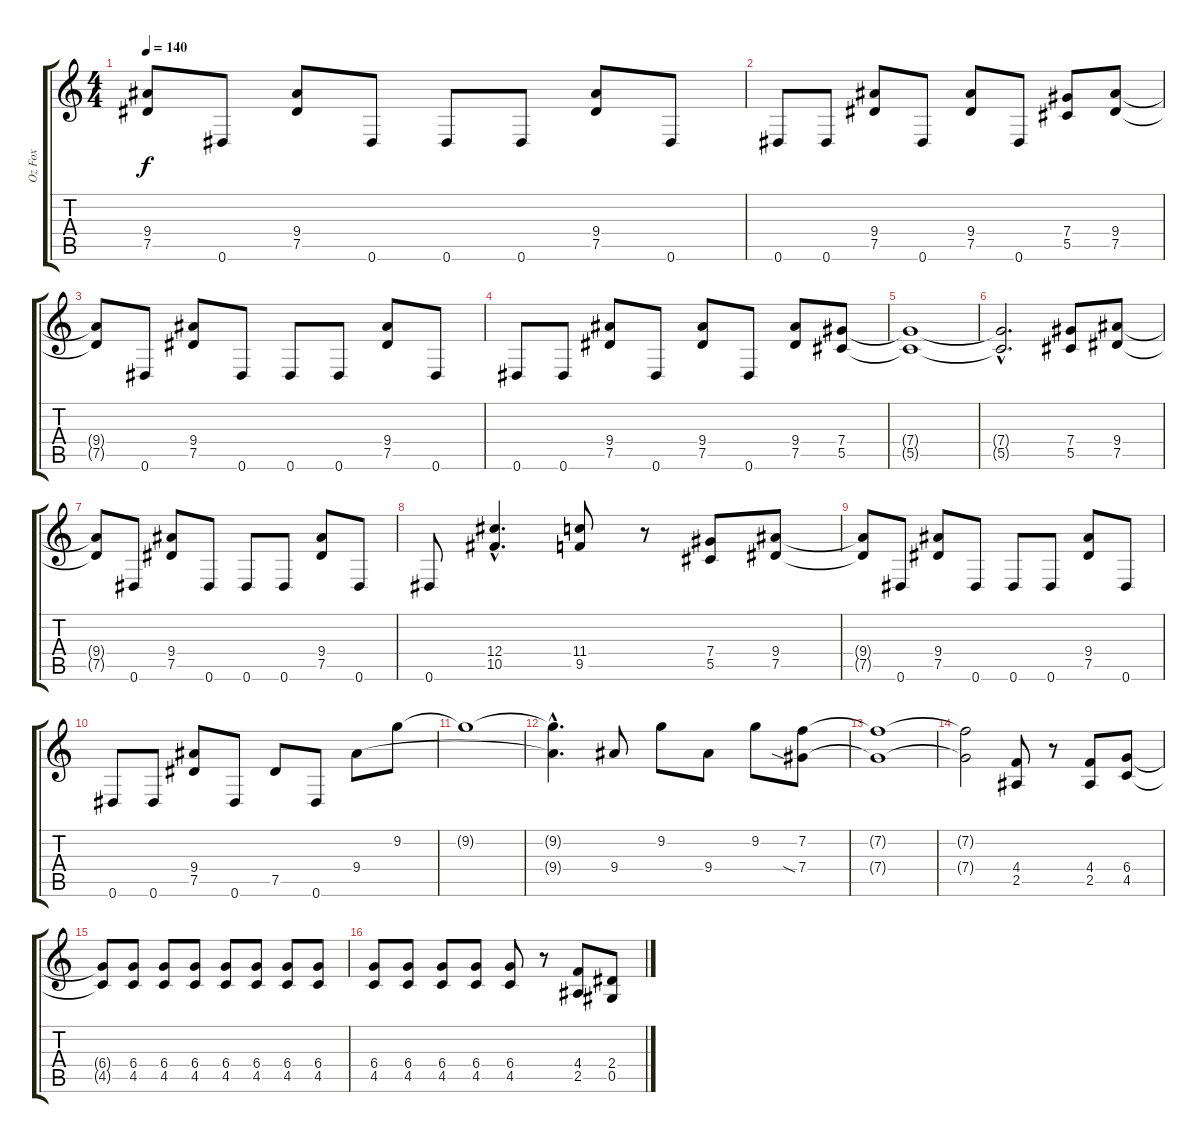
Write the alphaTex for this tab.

\track ("Oz Fox" "Oz Fox") {instrument overdrivenguitar}
\staff {score tabs}
\tuning (Eb4 Bb3 Gb3 Db3 Ab2 Eb2) {hide}
\ts (4 4)
\tempo 140
\clef g2
\ks c
(9.4{t} 7.5{t}).8{dy f} 0.6.8 (9.4 7.5).8 0.6.8 0.6.8 0.6.8 (9.4 7.5).8 0.6.8 |
0.6.8 0.6.8 (9.4 7.5).8 0.6.8 (9.4 7.5).8 0.6.8 (7.4 5.5).8 (9.4 7.5).8 |
(9.4{t} 7.5{t}).8 0.6.8 (9.4 7.5).8 0.6.8 0.6.8 0.6.8 (9.4 7.5).8 0.6.8 |
0.6.8 0.6.8 (9.4 7.5).8 0.6.8 (9.4 7.5).8 0.6.8 (9.4 7.5).8 (7.4 5.5).8 |
(7.4{t} 5.5{t}).1 |
(7.4{hac t} 5.5{hac t}).2{d} (7.4 5.5).8 (9.4 7.5).8 |
(9.4{t} 7.5{t}).8 0.6.8 (9.4 7.5).8 0.6.8 0.6.8 0.6.8 (9.4 7.5).8 0.6.8 |
0.6.8 (12.4{hac} 10.5{hac}).4{d} (11.4 9.5).8 r.8 (7.4 5.5).8 (9.4 7.5).8 |
(9.4{t} 7.5{t}).8 0.6.8 (9.4 7.5).8 0.6.8 0.6.8 0.6.8 (9.4 7.5).8 0.6.8 |
0.6.8 0.6.8 (9.4 7.5).8 0.6.8 7.5.8 0.6.8 9.4.8 9.2.8 |
9.2{t}.1 |
(9.2{hac t} 9.4{hac t}).4{d} 9.4.8 9.2.8 9.4.8 9.2.8 (7.2 7.4{sia}).8 |
(7.2{t} 7.4{t}).1 |
(7.2{t} 7.4{t}).2 (4.4 2.5).8 r.8 (4.4 2.5).8 (6.4 4.5).8 |
(6.4{t} 4.5{t}).8 (6.4 4.5).8 (6.4 4.5).8 (6.4 4.5).8 (6.4 4.5).8 (6.4 4.5).8 (6.4 4.5).8 (6.4 4.5).8 |
(6.4 4.5).8 (6.4 4.5).8 (6.4 4.5).8 (6.4 4.5).8 (6.4 4.5).8 r.8 (4.4 2.5).8 (2.4 0.5).8
